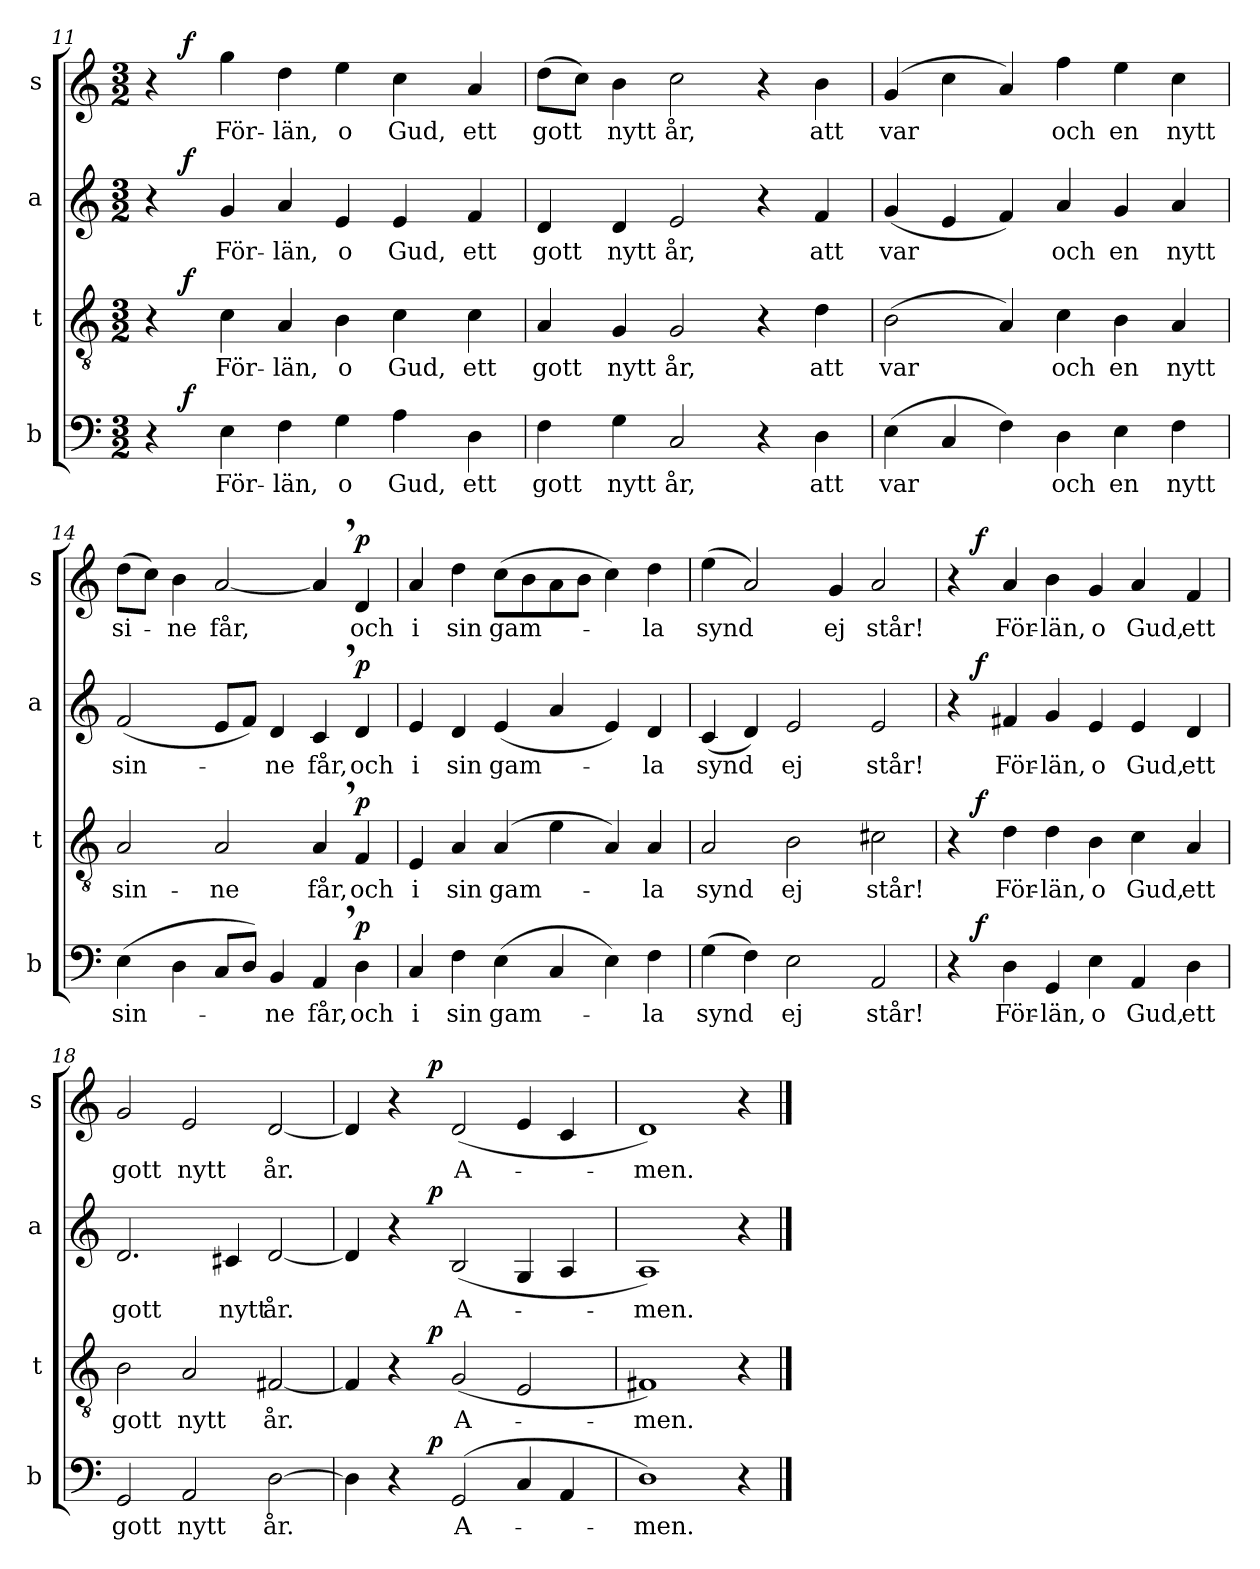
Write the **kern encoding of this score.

**kern	**text	**dynam	**kern	**text	**dynam	**kern	**text	**dynam	**kern	**text	**dynam
*part4	*part4	*part4	*part3	*part3	*part3	*part2	*part2	*part2	*part1	*part1	*part1
*staff4	*staff4	*staff4	*staff3	*staff3	*staff3	*staff2	*staff2	*staff2	*staff1	*staff1	*staff1
*I"b	*	*	*I"t	*	*	*I"a	*	*	*I"s	*	*
*I'b	*	*	*I't	*	*	*I'a	*	*	*I's	*	*
*clefF4	*	*	*clefGv2	*	*	*clefG2	*	*	*clefG2	*	*
*k[]	*	*	*k[]	*	*	*k[]	*	*	*k[]	*	*
*C:	*	*	*C:	*	*	*C:	*	*	*C:	*	*
*M3/2	*	*	*M3/2	*	*	*M3/2	*	*	*M3/2	*	*
=11	=11	=11	=11	=11	=11	=11	=11	=11	=11	=11	=11
*^	*	*	*^	*	*	*^	*	*	*^	*	*
4r	8ryy	.	.	4r	8ryy	.	.	4r	8ryy	.	.	4r	8ryy	.	.
!	!	!	!LO:DY:a	!	!	!	!LO:DY:a	!	!	!	!LO:DY:a	!	!	!	!LO:DY:a
.	1ryy	.	f	.	1ryy	.	f	.	1ryy	.	f	.	1ryy	.	f
4E\	.	För-	.	4c\	.	För-	.	4g/	.	För-	.	4gg\	.	För-	.
4F\	.	-län,	.	4A/	.	-län,	.	4a/	.	-län,	.	4dd\	.	-län,	.
4G\	.	o	.	4B\	.	o	.	4e/	.	o	.	4ee\	.	o	.
4A\	.	Gud,	.	4c\	.	Gud,	.	4e/	.	Gud,	.	4cc\	.	Gud,	.
.	4.ryy	.	.	.	4.ryy	.	.	.	4.ryy	.	.	.	4.ryy	.	.
4D\	.	ett	.	4c\	.	ett	.	4f/	.	ett	.	4a/	.	ett	.
*v	*v	*	*	*	*	*	*	*v	*v	*	*	*v	*v	*	*
*	*	*	*v	*v	*	*	*	*	*	*	*	*
=12	=12	=12	=12	=12	=12	=12	=12	=12	=12	=12	=12
4F\	gott	.	4A/	gott	.	4d/	gott	.	(8dd\L	gott	.
.	.	.	.	.	.	.	.	.	8cc\J)	.	.
4G\	nytt	.	4G/	nytt	.	4d/	nytt	.	4b\	nytt	.
2C/	år,	.	2G/	år,	.	2e/	år,	.	2cc\	år,	.
4r	.	.	4r	.	.	4r	.	.	4r	.	.
4D\	att	.	4d\	att	.	4f/	att	.	4b\	att	.
!!LO:LB:g=z
=13	=13	=13	=13	=13	=13	=13	=13	=13	=13	=13	=13
(4E\	var	.	(2B\	var	.	(4g/	var	.	(4g/	var	.
4C/	.	.	.	.	.	4e/	.	.	4cc\	.	.
4F\)	.	.	4A/)	.	.	4f/)	.	.	4a/)	.	.
4D\	och	.	4c\	och	.	4a/	och	.	4ff\	och	.
4E\	en	.	4B\	en	.	4g/	en	.	4ee\	en	.
4F\	nytt	.	4A/	nytt	.	4a/	nytt	.	4cc\	nytt	.
=14	=14	=14	=14	=14	=14	=14	=14	=14	=14	=14	=14
(4E\	sin-	.	2A/	sin-	.	(2f/	sin-	.	(8dd\L	si-	.
.	.	.	.	.	.	.	.	.	8cc\J)	.	.
4D\	.	.	.	.	.	.	.	.	4b\	-ne	.
8C/L	.	.	2A/	-ne	.	8e/L	.	.	[2a/	får,	.
8D/J)	.	.	.	.	.	8f/J)	.	.	.	.	.
4BB/	-ne	.	.	.	.	4d/	-ne	.	.	.	.
4AA,>/	får,	.	4A,>/	får,	.	4c,>/	får,	.	4a,>/]	.	.
!	!	!LO:DY:a	!	!	!LO:DY:a	!	!	!LO:DY:a	!	!	!LO:DY:a
4D\	och	p	4F/	och	p	4d/	och	p	4d/	och	p
=15	=15	=15	=15	=15	=15	=15	=15	=15	=15	=15	=15
4C/	i	.	4E/	i	.	4e/	i	.	4a/	i	.
4F\	sin	.	4A/	sin	.	4d/	sin	.	4dd\	sin	.
(4E\	gam-	.	(4A/	gam-	.	(4e/	gam-	.	(8cc\L	gam-	.
.	.	.	.	.	.	.	.	.	8b\	.	.
4C/	.	.	4e\	.	.	4a/	.	.	8a\	.	.
.	.	.	.	.	.	.	.	.	8b\J	.	.
4E\)	.	.	4A/)	.	.	4e/)	.	.	4cc\)	.	.
4F\	-la	.	4A/	-la	.	4d/	-la	.	4dd\	-la	.
=16	=16	=16	=16	=16	=16	=16	=16	=16	=16	=16	=16
(4G\	synd	.	2A/	synd	.	(4c/	synd	.	(4ee\	synd	.
4F\)	.	.	.	.	.	4d/)	.	.	2a/)	.	.
2E\	ej	.	2B\	ej	.	2e/	ej	.	.	.	.
.	.	.	.	.	.	.	.	.	4g/	ej	.
2AA/	står!	.	2c#X\	står!	.	2e/	står!	.	2a/	står!	.
!!LO:LB:g=z
=17	=17	=17	=17	=17	=17	=17	=17	=17	=17	=17	=17
*^	*	*	*^	*	*	*^	*	*	*^	*	*
4r	8ryy	.	.	4r	8ryy	.	.	4r	8ryy	.	.	4r	8ryy	.	.
!	!	!	!LO:DY:a	!	!	!	!LO:DY:a	!	!	!	!LO:DY:a	!	!	!	!LO:DY:a
.	1ryy	.	f	.	1ryy	.	f	.	1ryy	.	f	.	1ryy	.	f
4D\	.	För-	.	4d\	.	För-	.	4f#X/	.	För-	.	4a/	.	För-	.
4GG/	.	-län,	.	4d\	.	-län,	.	4g/	.	-län,	.	4b\	.	-län,	.
4E\	.	o	.	4B\	.	o	.	4e/	.	o	.	4g/	.	o	.
4AA/	.	Gud,	.	4c\	.	Gud,	.	4e/	.	Gud,	.	4a/	.	Gud,	.
.	4.ryy	.	.	.	4.ryy	.	.	.	4.ryy	.	.	.	4.ryy	.	.
4D\	.	ett	.	4A/	.	ett	.	4d/	.	ett	.	4f/	.	ett	.
*v	*v	*	*	*	*	*	*	*v	*v	*	*	*v	*v	*	*
*	*	*	*v	*v	*	*	*	*	*	*	*	*
=18	=18	=18	=18	=18	=18	=18	=18	=18	=18	=18	=18
2GG/	gott	.	2B\	gott	.	2.d/	gott	.	2g/	gott	.
2AA/	nytt	.	2A/	nytt	.	.	.	.	2e/	nytt	.
.	.	.	.	.	.	4c#X/	nytt	.	.	.	.
[2D\	år.	.	[2F#X/	år.	.	[2d/	år.	.	[2d/	år.	.
=19	=19	=19	=19	=19	=19	=19	=19	=19	=19	=19	=19
*^	*	*	*^	*	*	*^	*	*	*^	*	*
4D\]	4ryy	.	.	4F#/]	4ryy	.	.	4d/]	4ryy	.	.	4d/]	4ryy	.	.
4r	8ryy	.	.	4r	8ryy	.	.	4r	8ryy	.	.	4r	8ryy	.	.
.	32ryy	.	.	.	32ryy	.	.	.	32ryy	.	.	.	32ryy	.	.
!	!	!	!LO:DY:a	!	!	!	!LO:DY:a	!	!	!	!LO:DY:a	!	!	!	!LO:DY:a
.	1ryy	.	p	.	1ryy	.	p	.	1ryy	.	p	.	1ryy	.	p
(2GG/	.	A-	.	(2G/	.	A-	.	(2B/	.	A-	.	(2d/	.	A-	.
4C/	.	.	.	2E/	.	.	.	4G/	.	.	.	4e/	.	.	.
4AA/	.	.	.	.	.	.	.	4A/	.	.	.	4c/	.	.	.
.	16.ryy	.	.	.	16.ryy	.	.	.	16.ryy	.	.	.	16.ryy	.	.
*v	*v	*	*	*	*	*	*	*v	*v	*	*	*v	*v	*	*
*	*	*	*v	*v	*	*	*	*	*	*	*	*
=20	=20	=20	=20	=20	=20	=20	=20	=20	=20	=20	=20
1D)	-men.	.	1F#X)	-men.	.	1A)	-men.	.	1d)	-men.	.
4r	.	.	4r	.	.	4r	.	.	4r	.	.
==	==	==	==	==	==	==	==	==	==	==	==
*-	*-	*-	*-	*-	*-	*-	*-	*-	*-	*-	*-
